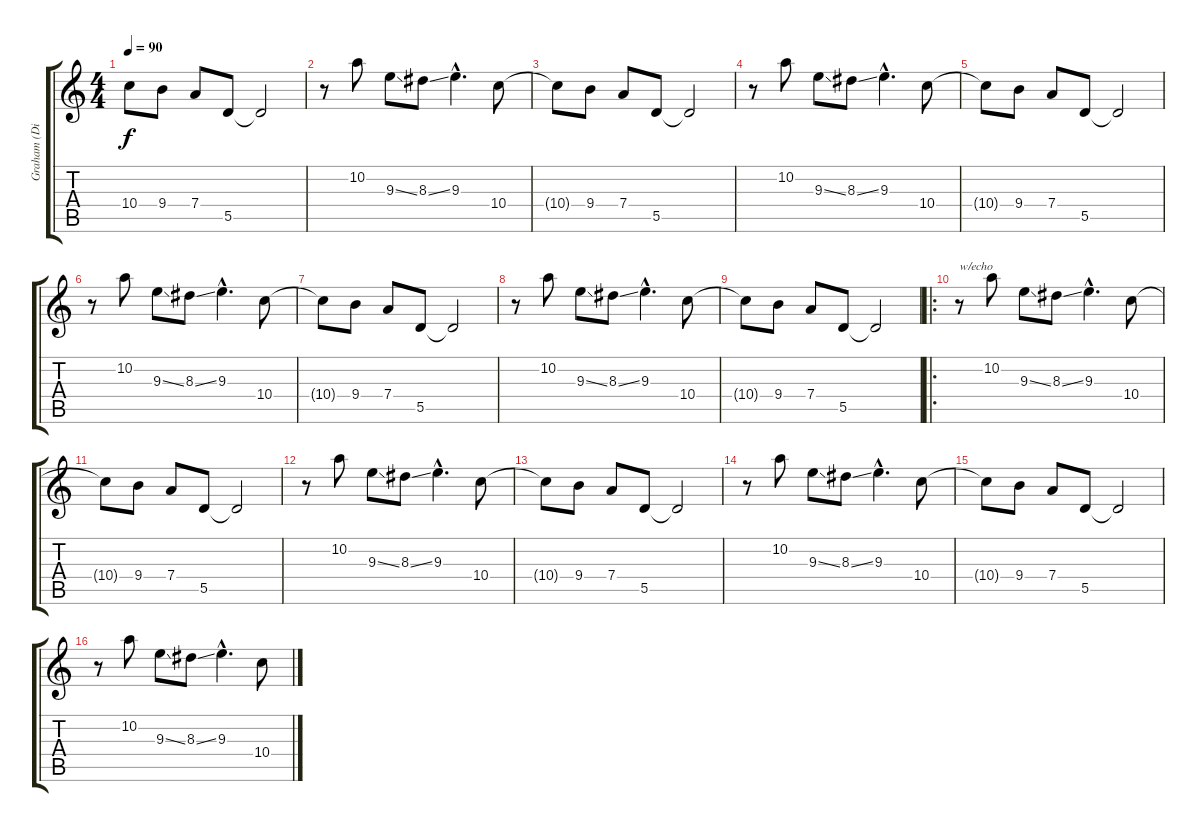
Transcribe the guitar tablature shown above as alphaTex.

\track ("Graham (Disto. Guitar)" "Graham (Di") {instrument distortionguitar}
\staff {score tabs}
\tuning (E4 B3 G3 D3 A2 E2) {hide}
\ts (4 4)
\tempo 90
\clef g2
\ks c
10.4{t}.8{dy f} 9.4.8 7.4.8 5.5.8 5.5{t}.2 |
r.8 10.2.8 9.3{ss}.8 8.3{ss}.8 9.3{hac}.4{d} 10.4.8 |
10.4{t}.8 9.4.8 7.4.8 5.5.8 5.5{t}.2 |
r.8 10.2.8 9.3{ss}.8 8.3{ss}.8 9.3{hac}.4{d} 10.4.8 |
10.4{t}.8 9.4.8 7.4.8 5.5.8 5.5{t}.2 |
r.8 10.2.8 9.3{ss}.8 8.3{ss}.8 9.3{hac}.4{d} 10.4.8 |
10.4{t}.8 9.4.8 7.4.8 5.5.8 5.5{t}.2 |
r.8 10.2.8 9.3{ss}.8 8.3{ss}.8 9.3{hac}.4{d} 10.4.8 |
10.4{t}.8 9.4.8 7.4.8 5.5.8 5.5{t}.2 |
\ro
r.8{txt "w/echo"} 10.2.8 9.3{ss}.8 8.3{ss}.8 9.3{hac}.4{d} 10.4.8 |
10.4{t}.8 9.4.8 7.4.8 5.5.8 5.5{t}.2 |
r.8 10.2.8 9.3{ss}.8 8.3{ss}.8 9.3{hac}.4{d} 10.4.8 |
10.4{t}.8 9.4.8 7.4.8 5.5.8 5.5{t}.2 |
r.8 10.2.8 9.3{ss}.8 8.3{ss}.8 9.3{hac}.4{d} 10.4.8 |
10.4{t}.8 9.4.8 7.4.8 5.5.8 5.5{t}.2 |
r.8 10.2.8 9.3{ss}.8 8.3{ss}.8 9.3{hac}.4{d} 10.4.8
